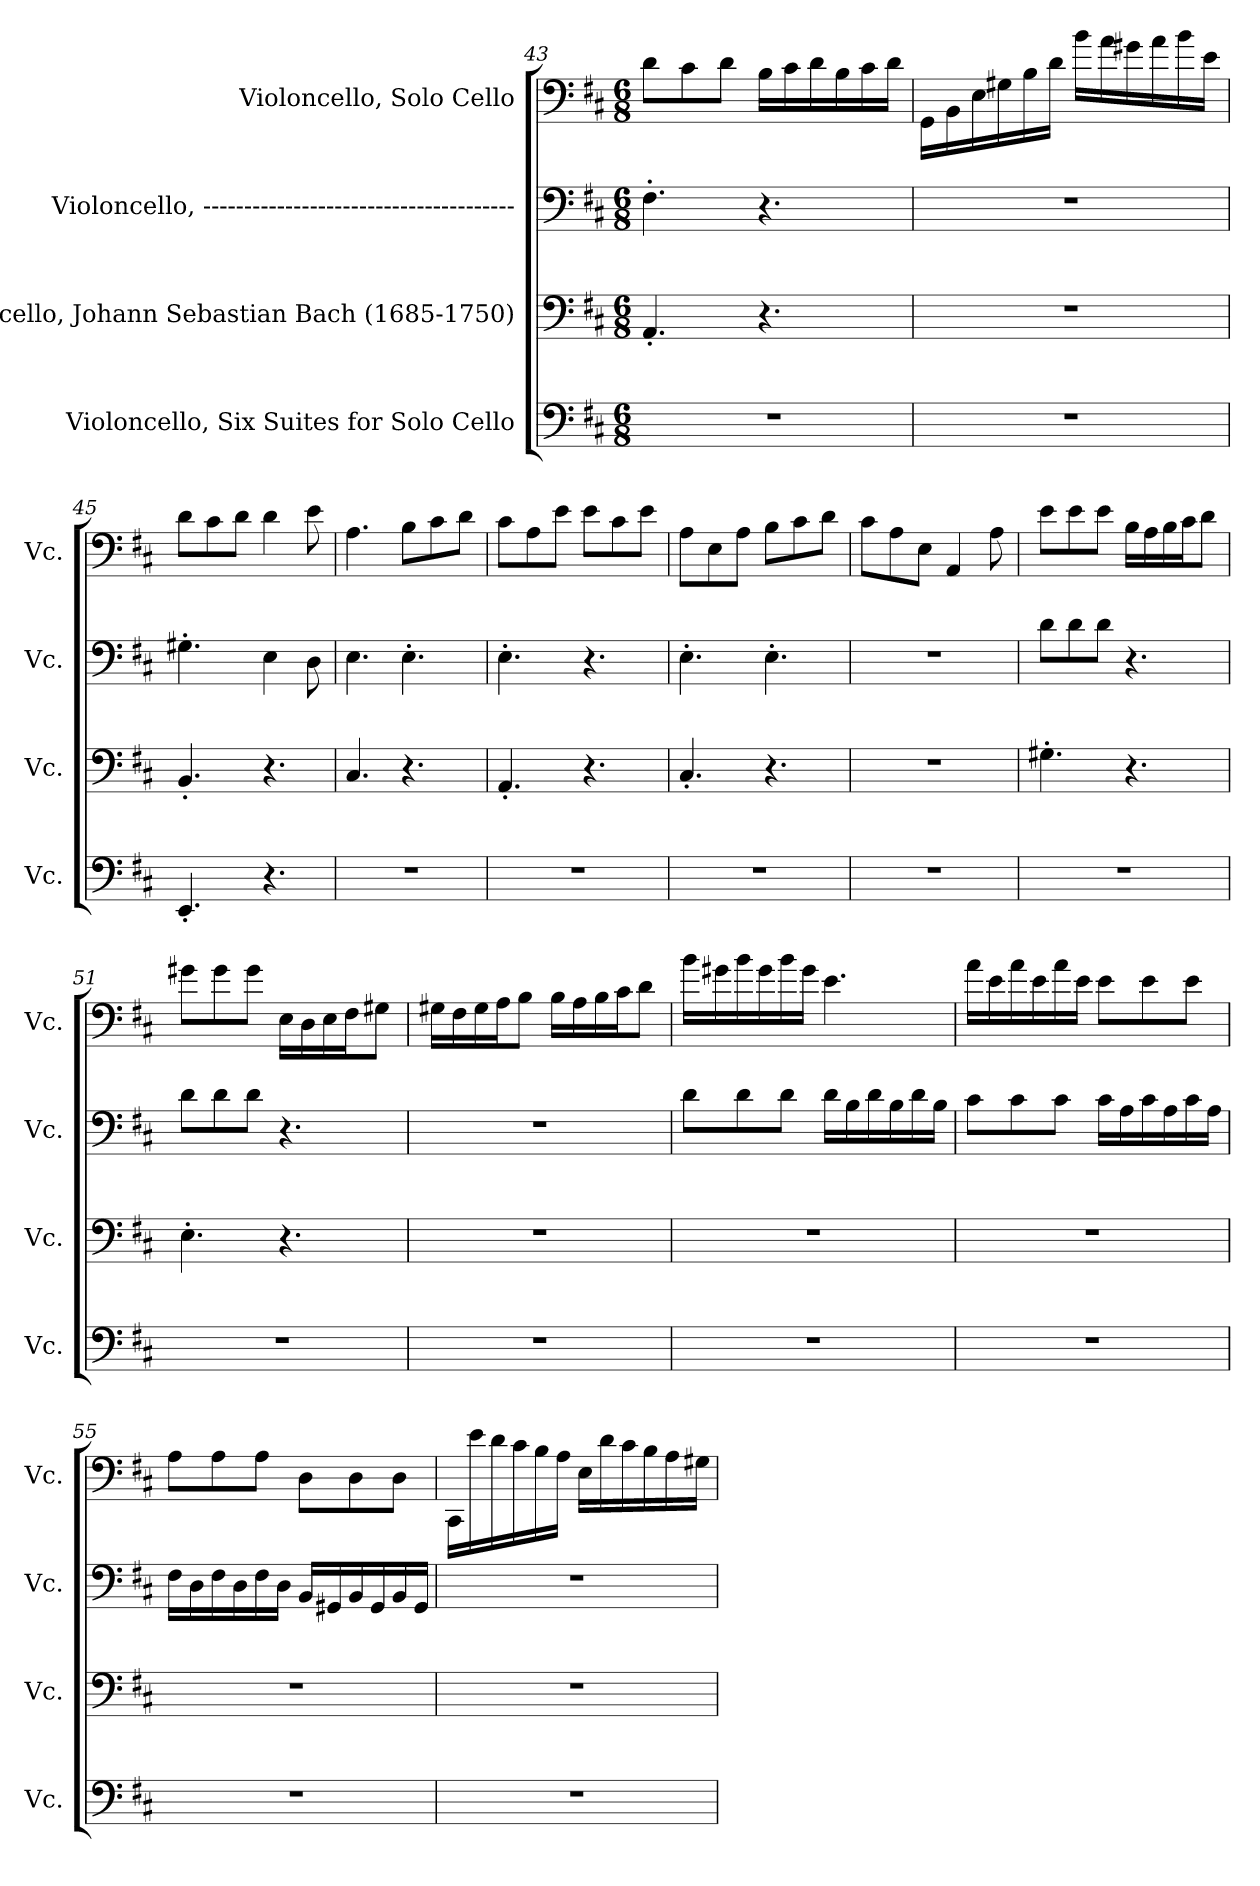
**kern	**kern	**kern	**kern
*part4	*part3	*part2	*part1
*staff4	*staff3	*staff2	*staff1
*I"Violoncello, Six Suites for Solo Cello	*I"Violoncello, Johann Sebastian Bach  (1685-1750)	*I"Violoncello, --------------------------------------	*I"Violoncello, Solo Cello
*I'Vc.	*I'Vc.	*I'Vc.	*I'Vc.
*clefF4	*clefF4	*clefF4	*clefF4
*k[f#c#]	*k[f#c#]	*k[f#c#]	*k[f#c#]
*M6/8	*M6/8	*M6/8	*M6/8
=43	=43	=43	=43
2.r	4.AA'/	4.F#'\	8d\L
.	.	.	8c#\
.	.	.	8d\J
.	4.r	4.r	16B\LL
.	.	.	16c#\
.	.	.	16d\
.	.	.	16B\
.	.	.	16c#\
.	.	.	16d\JJ
=44	=44	=44	=44
2.r	2.r	2.r	16GG\LL
.	.	.	16BB\
.	.	.	16E\
.	.	.	16G#X\
.	.	.	16B\
.	.	.	16d\JJ
.	.	.	16b\LL
.	.	.	16a\
.	.	.	16g#X\
.	.	.	16a\
.	.	.	16b\
.	.	.	16e\JJ
!!LO:LB:g=z
=45	=45	=45	=45
4.EE'/	4.BB'/	4.G#X'\	8d\L
.	.	.	8c#\
.	.	.	8d\J
4.r	4.r	4E\	4d\
.	.	8D\	8e\
=46	=46	=46	=46
2.r	4.C#/	4.E\	4.A\
.	4.r	4.E'\	8B\L
.	.	.	8c#\
.	.	.	8d\J
=47	=47	=47	=47
2.r	4.AA'/	4.E'\	8c#\L
.	.	.	8A\
.	.	.	8e\J
.	4.r	4.r	8e\L
.	.	.	8c#\
.	.	.	8e\J
=48	=48	=48	=48
2.r	4.C#'/	4.E'\	8A\L
.	.	.	8E\
.	.	.	8A\J
.	4.r	4.E'\	8B\L
.	.	.	8c#\
.	.	.	8d\J
=49	=49	=49	=49
2.r	2.r	2.r	8c#\L
.	.	.	8A\
.	.	.	8E\J
.	.	.	4AA/
.	.	.	8A\
!!LO:PB:g=z
=50	=50	=50	=50
2.r	4.G#X'\	8d\L	8e\L
.	.	8d\	8e\
.	.	8d\J	8e\J
.	4.r	4.r	16B\LL
.	.	.	16A\
.	.	.	16B\
.	.	.	16c#\J
.	.	.	8d\J
=51	=51	=51	=51
2.r	4.E'\	8d\L	8g#X\L
.	.	8d\	8g#\
.	.	8d\J	8g#\J
.	4.r	4.r	16E\LL
.	.	.	16D\
.	.	.	16E\
.	.	.	16F#\J
.	.	.	8G#X\J
=52	=52	=52	=52
2.r	2.r	2.r	16G#X\LL
.	.	.	16F#\
.	.	.	16G#\
.	.	.	16A\J
.	.	.	8B\J
.	.	.	16B\LL
.	.	.	16A\
.	.	.	16B\
.	.	.	16c#\J
.	.	.	8d\J
!!LO:LB:g=z
=53	=53	=53	=53
2.r	2.r	8d\L	16b\LL
.	.	.	16g#X\
.	.	8d\	16b\
.	.	.	16g#\
.	.	8d\J	16b\
.	.	.	16g#\JJ
.	.	16d\LL	4.e\
.	.	16B\	.
.	.	16d\	.
.	.	16B\	.
.	.	16d\	.
.	.	16B\JJ	.
=54	=54	=54	=54
2.r	2.r	8c#\L	16a\LL
.	.	.	16e\
.	.	8c#\	16a\
.	.	.	16e\
.	.	8c#\J	16a\
.	.	.	16e\JJ
.	.	16c#\LL	8e\L
.	.	16A\	.
.	.	16c#\	8e\
.	.	16A\	.
.	.	16c#\	8e\J
.	.	16A\JJ	.
=55	=55	=55	=55
2.r	2.r	16F#\LL	8A\L
.	.	16D\	.
.	.	16F#\	8A\
.	.	16D\	.
.	.	16F#\	8A\J
.	.	16D\JJ	.
.	.	16BB/LL	8D\L
.	.	16GG#X/	.
.	.	16BB/	8D\
.	.	16GG#/	.
.	.	16BB/	8D\J
.	.	16GG#/JJ	.
!!LO:LB:g=z
=56	=56	=56	=56
2.r	2.r	2.r	16CC#\LL
.	.	.	16e\
.	.	.	16d\
.	.	.	16c#\
.	.	.	16B\
.	.	.	16A\JJ
.	.	.	16E\LL
.	.	.	16d\
.	.	.	16c#\
.	.	.	16B\
.	.	.	16A\
.	.	.	16G#X\JJ
=	=	=	=
*-	*-	*-	*-
